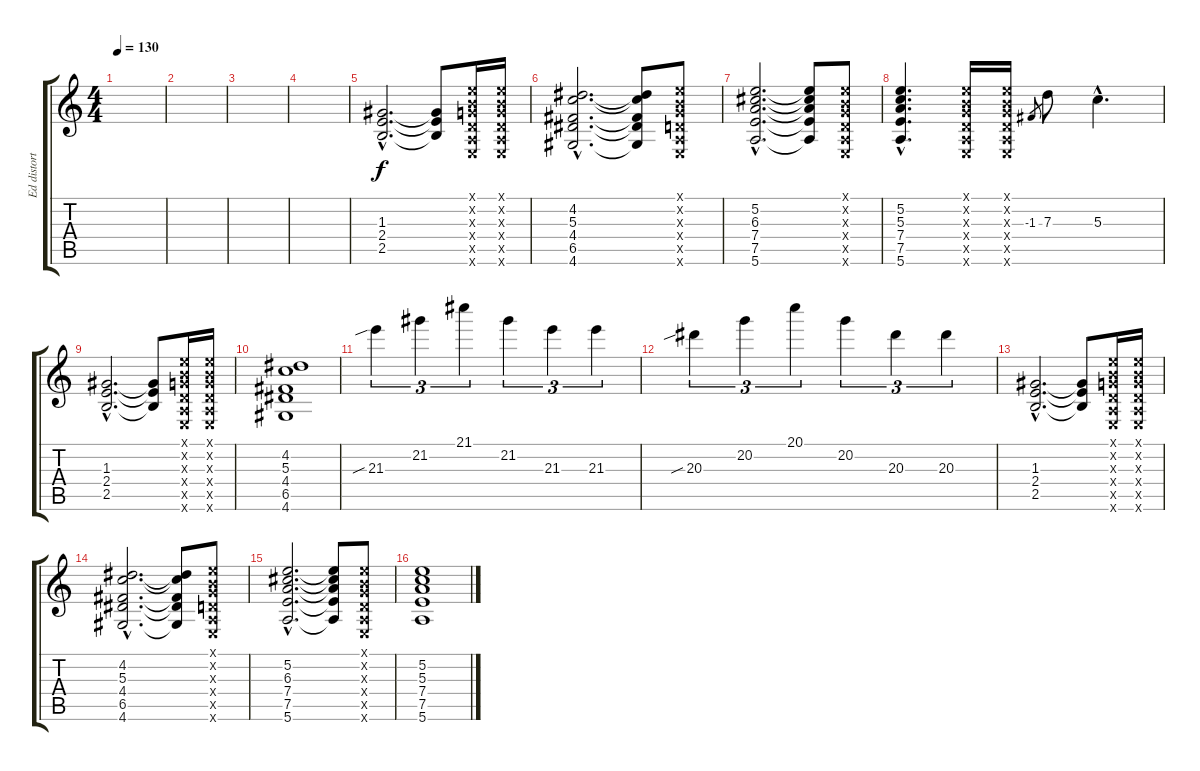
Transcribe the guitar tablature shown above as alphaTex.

\track ("Ed distortion" "Ed distort") {instrument distortionguitar}
\staff {score tabs}
\tuning (E4 B3 G3 D3 A2 E2) {hide}
\ts (4 4)
\tempo 130
\clef g2
\ks c
|
|
|
|
(1.3{hac} 2.4{hac} 2.5{hac}).2{d} (1.3{t} 2.4{t} 2.5{t}).8 (0.1{x} 0.2{x} 0.3{x} 0.4{x} 0.5{x} 0.6{x}).16 (0.1{x} 0.2{x} 0.3{x} 0.4{x} 0.5{x} 0.6{x}).16 |
(4.2{hac} 5.3{hac} 4.4{hac} 6.5{hac} 4.6{hac}).2{d} (4.2{t} 5.3{t} 4.4{t} 6.5{t} 4.6{t}).8 (0.1{x} 0.2{x} 0.3{x} 0.4{x} 0.5{x} 0.6{x}).8 |
(5.2{hac} 6.3{hac} 7.4{hac} 7.5{hac} 5.6{hac}).2{d} (5.2{t} 6.3{t} 7.4{t} 7.5{t} 5.6{t}).8 (0.1{x} 0.2{x} 0.3{x} 0.4{x} 0.5{x} 0.6{x}).8 |
(5.2{hac} 5.3{hac} 7.4{hac} 7.5{hac} 5.6{hac}).4{d} (0.1{x} 0.2{x} 0.3{x} 0.4{x} 0.5{x} 0.6{x}).16 (0.1{x} 0.2{x} 0.3{x} 0.4{x} 0.5{x} 0.6{x}).16 -1.3.8{gr} 7.3.8 5.3{hac}.4{d} |
(1.3{hac} 2.4{hac} 2.5{hac}).2{d} (1.3{t} 2.4{t} 2.5{t}).8 (0.1{x} 0.2{x} 0.3{x} 0.4{x} 0.5{x} 0.6{x}).16 (0.1{x} 0.2{x} 0.3{x} 0.4{x} 0.5{x} 0.6{x}).16 |
(4.2 5.3 4.4 6.5 4.6).1 |
21.3{sib}.4{tu (3 2)} 21.2.4{tu (3 2)} 21.1.4{tu (3 2)} 21.2.4{tu (3 2)} 21.3.4{tu (3 2)} 21.3.4{tu (3 2)} |
20.3{sib}.4{tu (3 2)} 20.2.4{tu (3 2)} 20.1.4{tu (3 2)} 20.2.4{tu (3 2)} 20.3.4{tu (3 2)} 20.3.4{tu (3 2)} |
(1.3{hac} 2.4{hac} 2.5{hac}).2{d} (1.3{t} 2.4{t} 2.5{t}).8 (0.1{x} 0.2{x} 0.3{x} 0.4{x} 0.5{x} 0.6{x}).16 (0.1{x} 0.2{x} 0.3{x} 0.4{x} 0.5{x} 0.6{x}).16 |
(4.2{hac} 5.3{hac} 4.4{hac} 6.5{hac} 4.6{hac}).2{d} (4.2{t} 5.3{t} 4.4{t} 6.5{t} 4.6{t}).8 (0.1{x} 0.2{x} 0.3{x} 0.4{x} 0.5{x} 0.6{x}).8 |
(5.2{hac} 6.3{hac} 7.4{hac} 7.5{hac} 5.6{hac}).2{d} (5.2{t} 6.3{t} 7.4{t} 7.5{t} 5.6{t}).8 (0.1{x} 0.2{x} 0.3{x} 0.4{x} 0.5{x} 0.6{x}).8 |
(5.2 5.3 7.4 7.5 5.6).1
